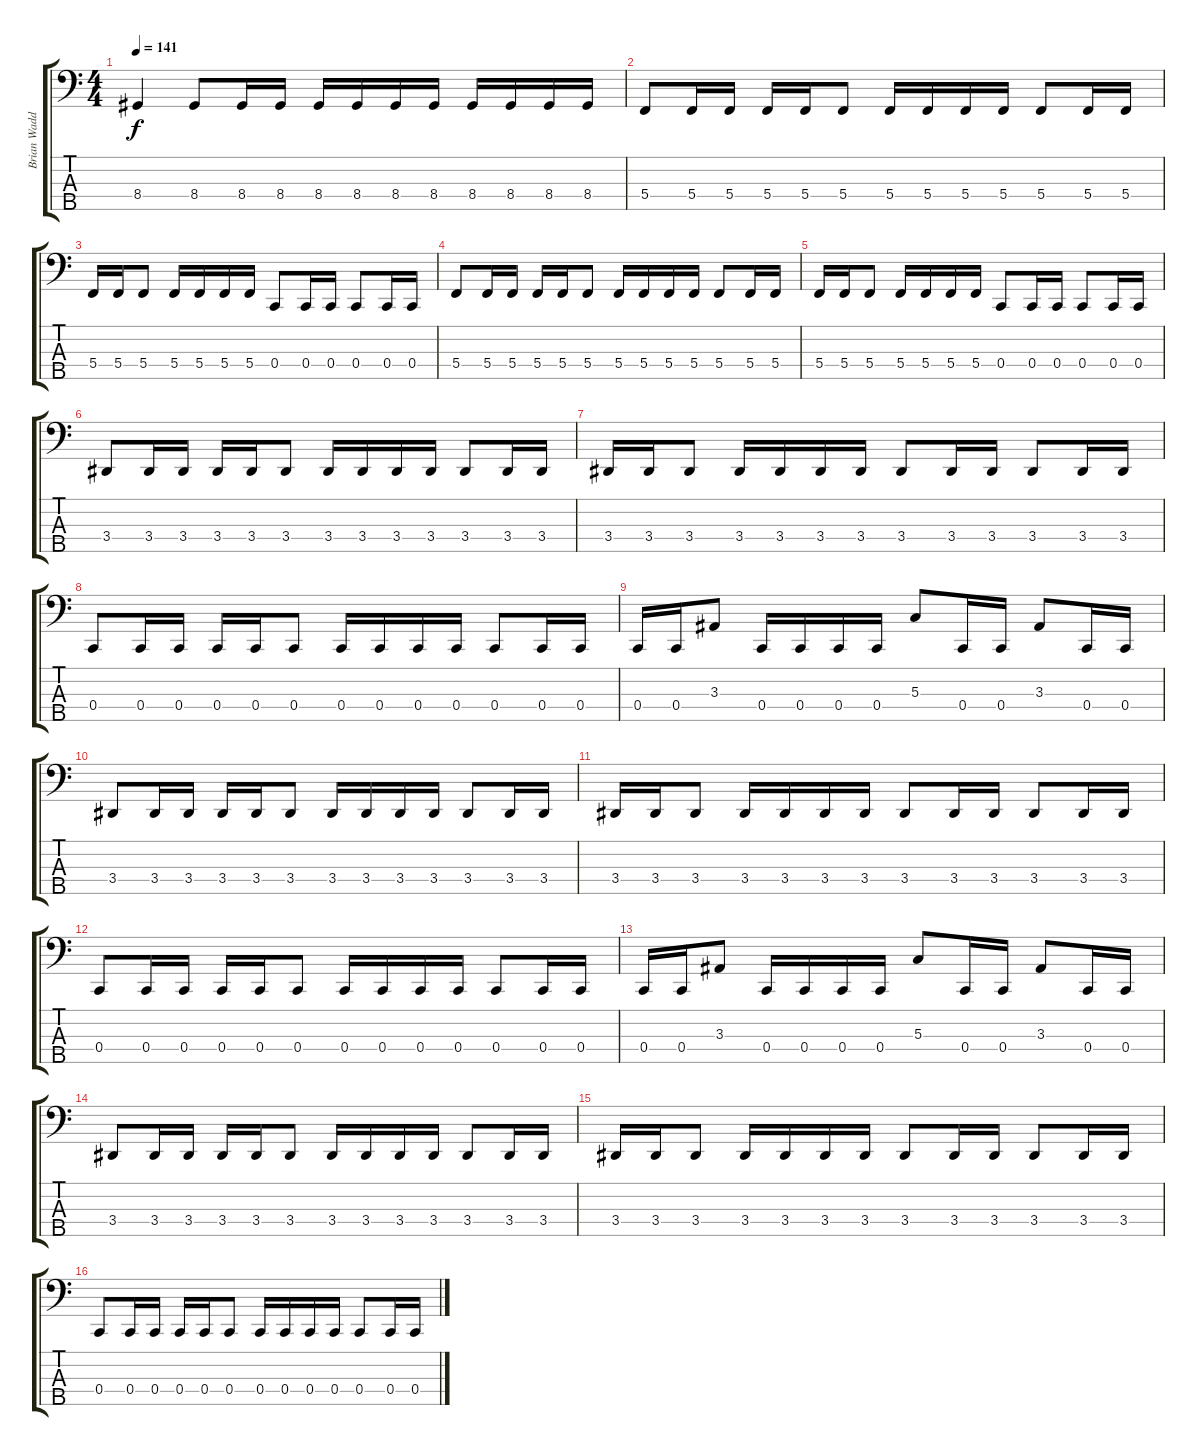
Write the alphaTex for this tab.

\track ("Brian Waddell" "Brian Wadd") {instrument electricbasspick}
\staff {score tabs}
\tuning (G2 C2 G1 C1 G0) {hide}
\ts (4 4)
\tempo 141
\clef f4
\ks c
8.4.4{dy f} 8.4.8 8.4.16 8.4.16 8.4.16 8.4.16 8.4.16 8.4.16 8.4.16 8.4.16 8.4.16 8.4.16 |
5.4.8 5.4.16 5.4.16 5.4.16 5.4.16 5.4.8 5.4.16 5.4.16 5.4.16 5.4.16 5.4.8 5.4.16 5.4.16 |
5.4.16 5.4.16 5.4.8 5.4.16 5.4.16 5.4.16 5.4.16 0.4.8 0.4.16 0.4.16 0.4.8 0.4.16 0.4.16 |
5.4.8 5.4.16 5.4.16 5.4.16 5.4.16 5.4.8 5.4.16 5.4.16 5.4.16 5.4.16 5.4.8 5.4.16 5.4.16 |
5.4.16 5.4.16 5.4.8 5.4.16 5.4.16 5.4.16 5.4.16 0.4.8 0.4.16 0.4.16 0.4.8 0.4.16 0.4.16 |
3.4.8 3.4.16 3.4.16 3.4.16 3.4.16 3.4.8 3.4.16 3.4.16 3.4.16 3.4.16 3.4.8 3.4.16 3.4.16 |
3.4.16 3.4.16 3.4.8 3.4.16 3.4.16 3.4.16 3.4.16 3.4.8 3.4.16 3.4.16 3.4.8 3.4.16 3.4.16 |
0.4.8 0.4.16 0.4.16 0.4.16 0.4.16 0.4.8 0.4.16 0.4.16 0.4.16 0.4.16 0.4.8 0.4.16 0.4.16 |
0.4.16 0.4.16 3.3.8 0.4.16 0.4.16 0.4.16 0.4.16 5.3.8 0.4.16 0.4.16 3.3.8 0.4.16 0.4.16 |
3.4.8 3.4.16 3.4.16 3.4.16 3.4.16 3.4.8 3.4.16 3.4.16 3.4.16 3.4.16 3.4.8 3.4.16 3.4.16 |
3.4.16 3.4.16 3.4.8 3.4.16 3.4.16 3.4.16 3.4.16 3.4.8 3.4.16 3.4.16 3.4.8 3.4.16 3.4.16 |
0.4.8 0.4.16 0.4.16 0.4.16 0.4.16 0.4.8 0.4.16 0.4.16 0.4.16 0.4.16 0.4.8 0.4.16 0.4.16 |
0.4.16 0.4.16 3.3.8 0.4.16 0.4.16 0.4.16 0.4.16 5.3.8 0.4.16 0.4.16 3.3.8 0.4.16 0.4.16 |
3.4.8 3.4.16 3.4.16 3.4.16 3.4.16 3.4.8 3.4.16 3.4.16 3.4.16 3.4.16 3.4.8 3.4.16 3.4.16 |
3.4.16 3.4.16 3.4.8 3.4.16 3.4.16 3.4.16 3.4.16 3.4.8 3.4.16 3.4.16 3.4.8 3.4.16 3.4.16 |
0.4.8 0.4.16 0.4.16 0.4.16 0.4.16 0.4.8 0.4.16 0.4.16 0.4.16 0.4.16 0.4.8 0.4.16 0.4.16
